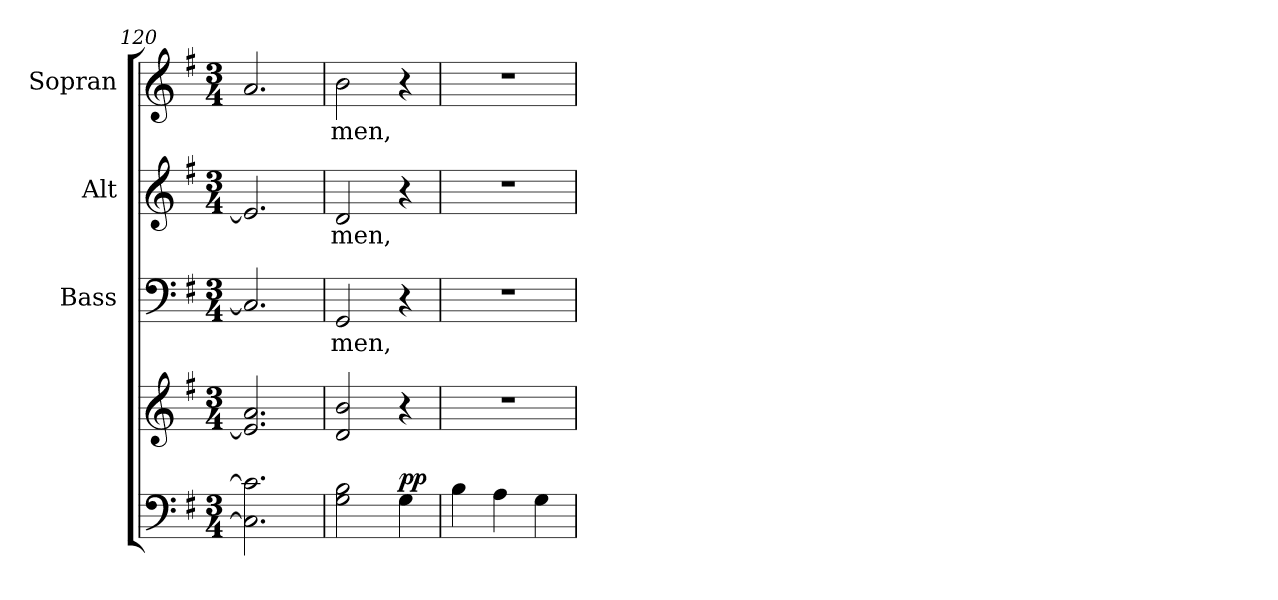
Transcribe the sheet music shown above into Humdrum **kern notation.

**kern	**kern	**dynam	**kern	**text	**kern	**text	**kern	**text
*part4	*part4	*part4	*part3	*part3	*part2	*part2	*part1	*part1
*staff5	*staff4	*staff4/5	*staff3	*staff3	*staff2	*staff2	*staff1	*staff1
*	*	*	*I"Bass	*	*I"Alt	*	*I"Sopran	*
*	*	*	*I'B.	*	*I'A.	*	*I'S.	*
*clefF4	*clefG2	*	*clefF4	*	*clefG2	*	*clefG2	*
*k[f#]	*k[f#]	*	*k[f#]	*	*k[f#]	*	*k[f#]	*
*G:	*G:	*	*G:	*	*G:	*	*G:	*
*M3/4	*M3/4	*	*M3/4	*	*M3/4	*	*M3/4	*
=120	=120	=120	=120	=120	=120	=120	=120	=120
2.C\] 2.c\]	2.e/] 2.a/	.	2.C/]	.	2.e/]	.	2.a/	.
=121	=121	=121	=121	=121	=121	=121	=121	=121
!	!	!	!	!LO:LY:b	!	!LO:LY:b	!	!LO:LY:b
2G\ 2B\	2d/ 2b/	.	2GG/	-men,	2d/	-men,	2b\	-men,
!	!	!LO:DY:a=2	!	!	!	!	!	!
4G\	4r	pp	4r	.	4r	.	4r	.
=122	=122	=122	=122	=122	=122	=122	=122	=122
4B\	2.r	.	2.r	.	2.r	.	2.r	.
4A\	.	.	.	.	.	.	.	.
4G\	.	.	.	.	.	.	.	.
=	=	=	=	=	=	=	=	=
*-	*-	*-	*-	*-	*-	*-	*-	*-
